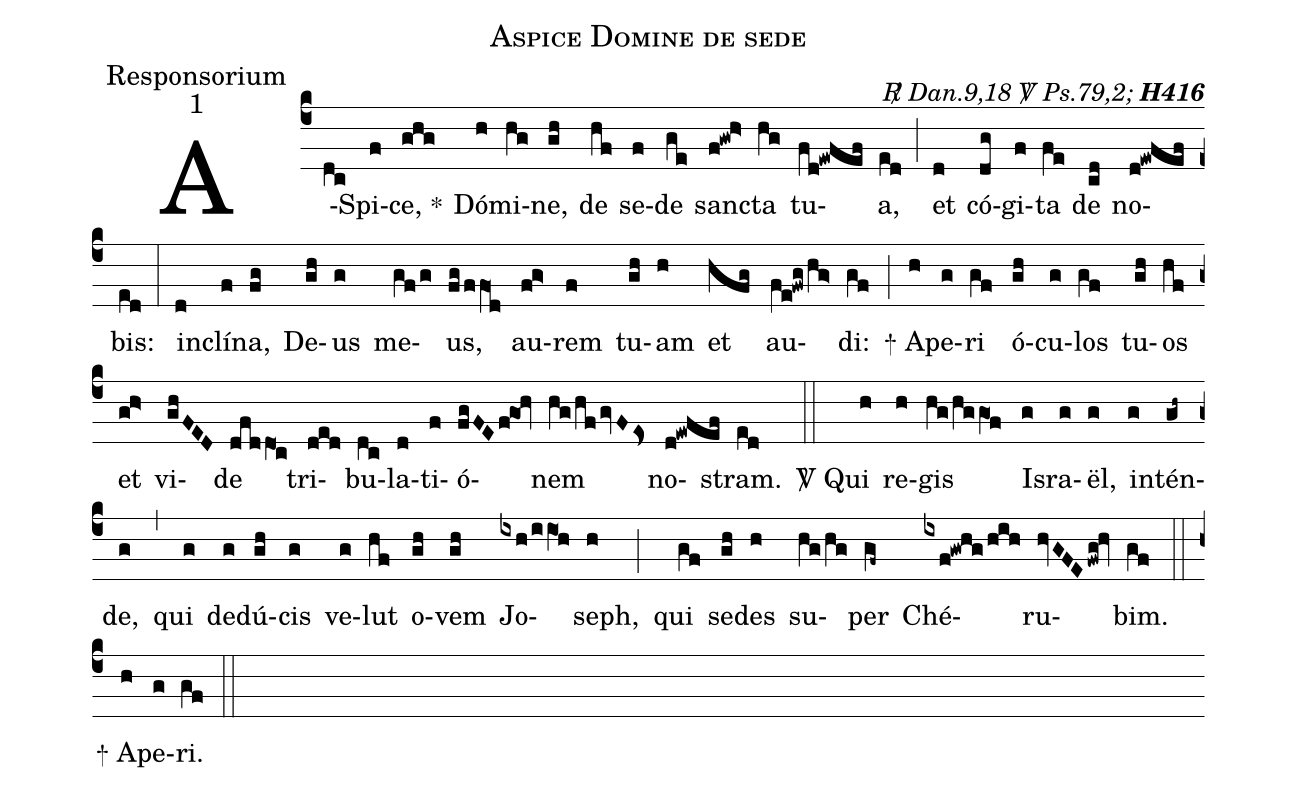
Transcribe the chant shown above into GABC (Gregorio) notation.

name:Aspice Domine de sede;
office-part:Responsorium;
mode:1;
commentary:{\itshape\mdseries \Rbar\  Dan.9,18 \Vbar\ Ps.79,2;\/} {\bfseries H416};
%%
(c4) A(dc)Spi(f)ce, <sp>*</sp>(ghg) Dó(h)mi(hg)ne,(gh) de(hf) se(f)de(ge) sanc(f!gw!h>)ta(hg) tu(fd!ewfef)a,(ed) (;)
et(d) có(dg)gi(f)ta(fe) de(cd) no(d!ewfef)bis:(ed) (:)
in(d)clí(f)na,(fg) De(gh)us(g) me(gf/g)us,(fg/ffO1d) au(f!g>)rem(f) tu(gh)am(h) et(hfg) au(fe!fwg/hg>)di:(gf) (;)
<sp>+</sp> A(h)pe(g)ri(gf) ó(gh)cu(g)los(gf) tu(gh)os(hf) et(g!h>) vi(ghFED)de(dfddO1c) tri(ded)bu(dc)la(d)ti(f)ó(fgFEf!go1!hv)nem(hg/hf/gvFEs>) no(d!ewfef)stram.(ed) (::)
<sp>V/</sp> Qui(h) re(h)gis(hg/hggO1f) Is(g)ra(g)ël,(g) in(g)tén(gh~)de,(g) (,)
qui(g) de(g)dú(gh)cis(g) ve(g)lut(hf) o(gh)vem(gh) Jo(ixh/iiO1h)seph,(h) (;)
qui(gf) se(gh)des(h) su(hg/hg)per(gf~) Ché(ixf!gwhg/hih)ru(hvGFEfwg!hv)bim.(gf) (::)
<sp>+</sp> A(h)pe(g)ri.(gf) (::)
